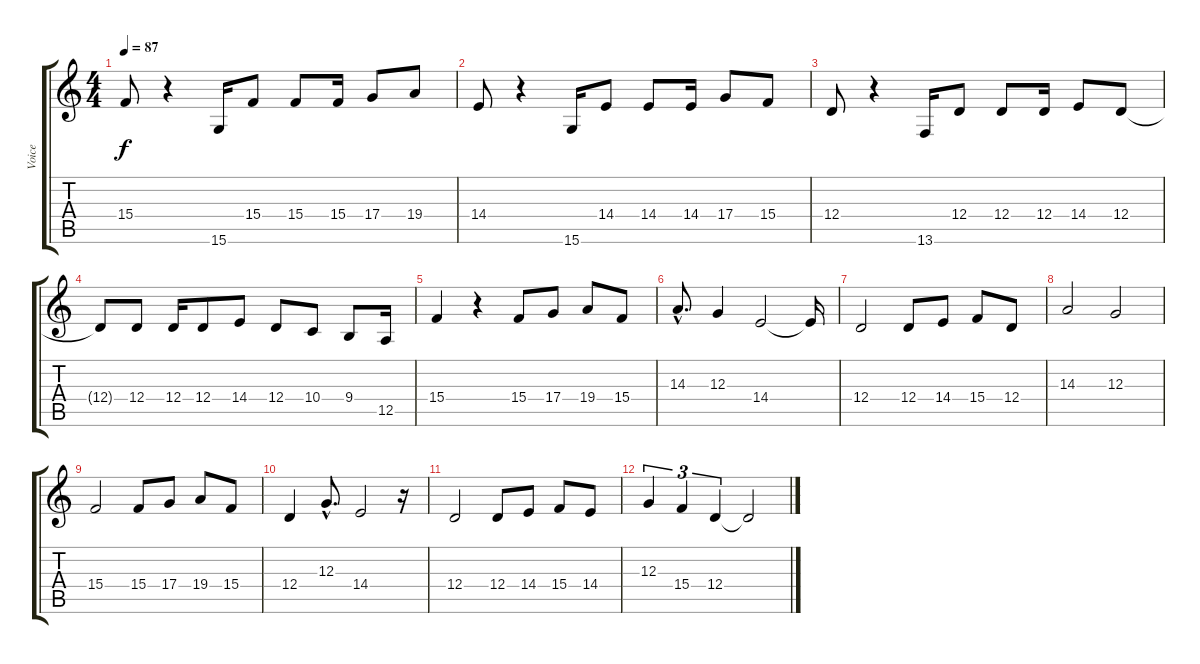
\track ("Voice" "Voice") {instrument synthvoice}
\staff {score tabs}
\tuning (E4 B3 G3 D3 A2 E2) {hide}
\ts (4 4)
\tempo 87
\clef g2
\ks c
15.4.8{dy f} r.4 15.6.16 15.4.8 15.4.8 15.4.16 17.4.8 19.4.8 |
14.4.8 r.4 15.6.16 14.4.8 14.4.8 14.4.16 17.4.8 15.4.8 |
12.4.8 r.4 13.6.16 12.4.8 12.4.8 12.4.16 14.4.8 12.4.8 |
12.4{t}.8 12.4.8 12.4.16 12.4.8 14.4.8 12.4.8 10.4.8 9.4.8 12.5.16 |
15.4.4 r.4 15.4.8 17.4.8 19.4.8 15.4.8 |
14.3{hac}.8{d} 12.3.4 14.4.2 14.4{t}.16 |
12.4.2 12.4.8 14.4.8 15.4.8 12.4.8 |
14.3.2 12.3.2 |
15.4.2 15.4.8 17.4.8 19.4.8 15.4.8 |
12.4.4 12.3{hac}.8{d} 14.4.2 r.16 |
12.4.2 12.4.8 14.4.8 15.4.8 14.4.8 |
12.3.4{tu (3 2)} 15.4.4{tu (3 2)} 12.4.4{tu (3 2)} 12.4{t}.2
